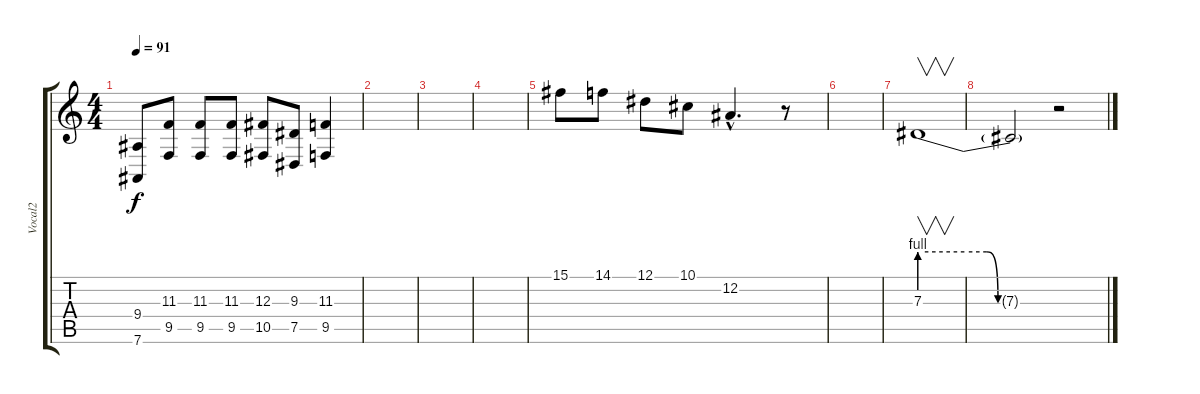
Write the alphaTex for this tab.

\track ("Vocal2" "Vocal2") {instrument violin}
\staff {score tabs}
\tuning (Eb4 Bb3 Gb3 Db3 Ab2 Eb2) {hide}
\ts (4 4)
\tempo 91
\clef g2
\ks c
(9.4 7.6).8{dy f} (11.3 9.5).8 (11.3 9.5).8 (11.3 9.5).8 (12.3 10.5).8 (9.3 7.5).8 (11.3 9.5).4 |
|
|
|
15.1.8 14.1.8 12.1.8 10.1.8 12.2{hac}.4{d} r.8 |
|
7.3{be (custom 0 4 20 4 30 4 35 0 60 0)}.1{v} |
7.3{t}.2 r.2
